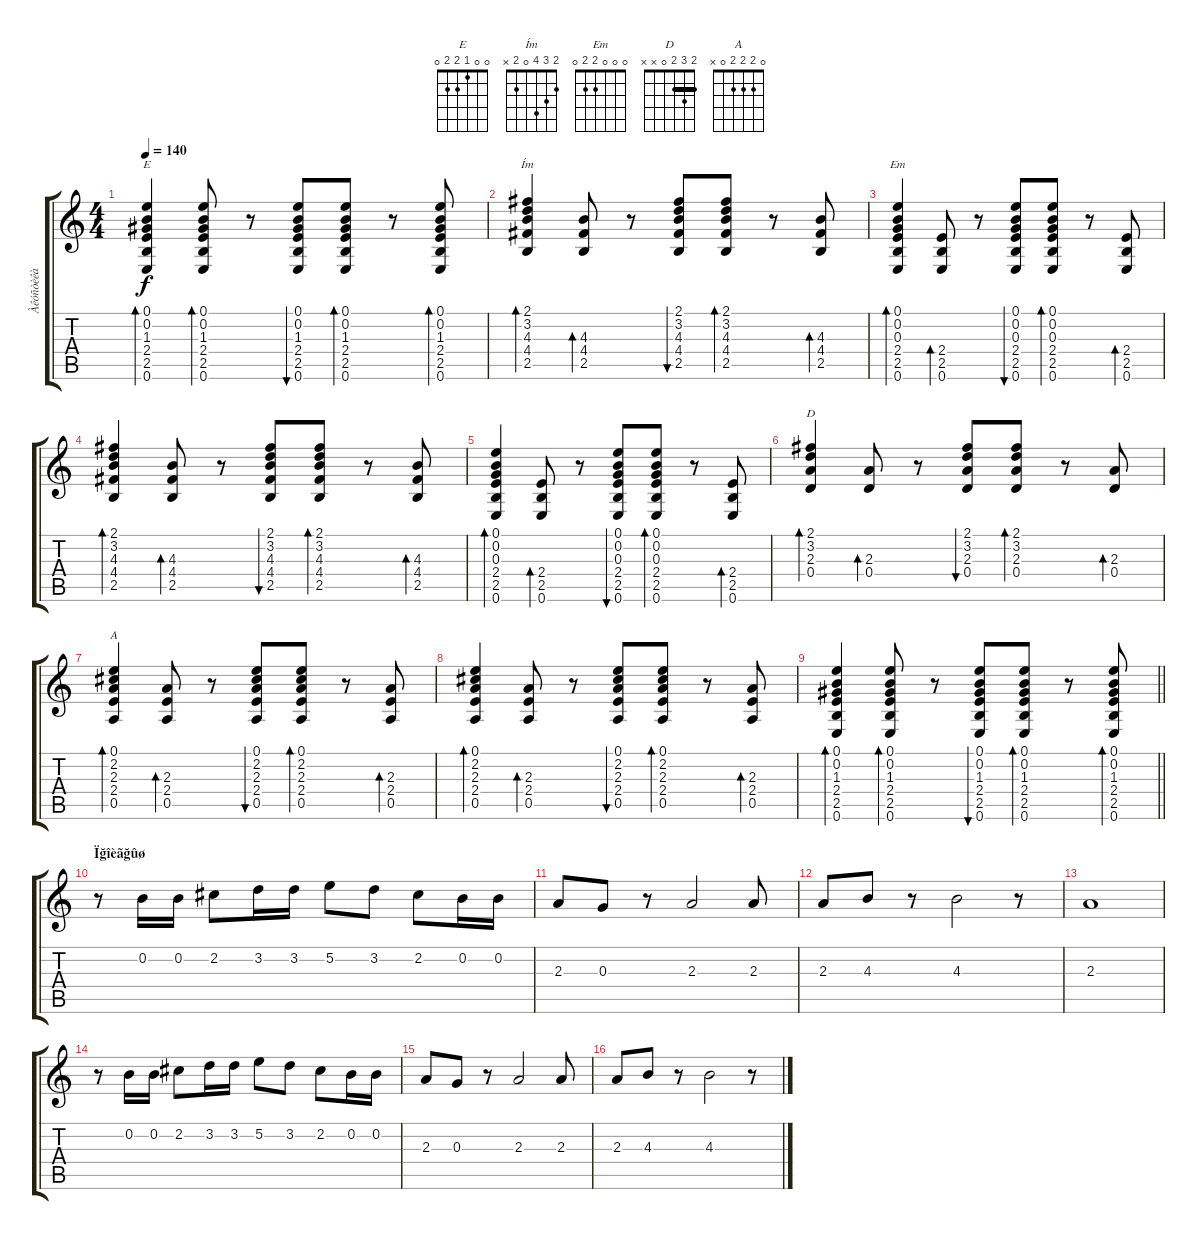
\track ("Àêóñòèêà" "Àêóñòèêà") {instrument acousticguitarsteel}
\staff {score tabs}
\tuning (E4 B3 G3 D3 A2 E2) {hide}
\chord ("E" 0 0 1 2 2 0)
\chord ("Ím" 2 3 4 0 2 x)
\chord ("Em" 0 0 0 2 2 0)
\chord ("D" 2 3 2 0 x x) {barre 2}
\chord ("A" 0 2 2 2 0 x)
\ts (4 4)
\tempo 140
\clef g2
\ks c
(0.1 0.2 1.3 2.4 2.5 0.6).4{bd 30 ch "E" dy f} (0.1 0.2 1.3 2.4 2.5 0.6).8{bd 30} r.8 (0.1 0.2 1.3 2.4 2.5 0.6).8{bu 30} (0.1 0.2 1.3 2.4 2.5 0.6).8{bd 30} r.8 (0.1 0.2 1.3 2.4 2.5 0.6).8{bd 30} |
(2.1 3.2 4.3 4.4 2.5).4{bd 30 ch "Ím"} (4.3 4.4 2.5).8{bd 30} r.8 (2.1 3.2 4.3 4.4 2.5).8{bu 30} (2.1 3.2 4.3 4.4 2.5).8{bd 30} r.8 (4.3 4.4 2.5).8{bd 30} |
(0.1 0.2 0.3 2.4 2.5 0.6).4{bd 30 ch "Em"} (2.4 2.5 0.6).8{bd 30} r.8 (0.1 0.2 0.3 2.4 2.5 0.6).8{bu 30} (0.1 0.2 0.3 2.4 2.5 0.6).8{bd 30} r.8 (2.4 2.5 0.6).8{bd 30} |
(2.1 3.2 4.3 4.4 2.5).4{bd 30} (4.3 4.4 2.5).8{bd 30} r.8 (2.1 3.2 4.3 4.4 2.5).8{bu 30} (2.1 3.2 4.3 4.4 2.5).8{bd 30} r.8 (4.3 4.4 2.5).8{bd 30} |
(0.1 0.2 0.3 2.4 2.5 0.6).4{bd 30} (2.4 2.5 0.6).8{bd 30} r.8 (0.1 0.2 0.3 2.4 2.5 0.6).8{bu 30} (0.1 0.2 0.3 2.4 2.5 0.6).8{bd 30} r.8 (2.4 2.5 0.6).8{bd 30} |
(2.1 3.2 2.3 0.4).4{bd 30 ch "D"} (2.3 0.4).8{bd 30} r.8 (2.1 3.2 2.3 0.4).8{bu 30} (2.1 3.2 2.3 0.4).8{bd 30} r.8 (2.3 0.4).8{bd 30} |
(0.1 2.2 2.3 2.4 0.5).4{bd 30 ch "A"} (2.3 2.4 0.5).8{bd 30} r.8 (0.1 2.2 2.3 2.4 0.5).8{bu 30} (0.1 2.2 2.3 2.4 0.5).8{bd 30} r.8 (2.3 2.4 0.5).8{bd 30} |
(0.1 2.2 2.3 2.4 0.5).4{bd 30} (2.3 2.4 0.5).8{bd 30} r.8 (0.1 2.2 2.3 2.4 0.5).8{bu 30} (0.1 2.2 2.3 2.4 0.5).8{bd 30} r.8 (2.3 2.4 0.5).8{bd 30} |
\barLineRight lightlight
(0.1 0.2 1.3 2.4 2.5 0.6).4{bd 30} (0.1 0.2 1.3 2.4 2.5 0.6).8{bd 30} r.8 (0.1 0.2 1.3 2.4 2.5 0.6).8{bu 30} (0.1 0.2 1.3 2.4 2.5 0.6).8{bd 30} r.8 (0.1 0.2 1.3 2.4 2.5 0.6).8{bd 30} |
\section ("" "Ïğîèãğûø")
r.8 0.2.16 0.2.16 2.2.8 3.2.16 3.2.16 5.2.8 3.2.8 2.2.8 0.2.16 0.2.16 |
2.3.8 0.3.8 r.8 2.3.2 2.3.8 |
2.3.8 4.3.8 r.8 4.3.2 r.8 |
2.3.1 |
r.8 0.2.16 0.2.16 2.2.8 3.2.16 3.2.16 5.2.8 3.2.8 2.2.8 0.2.16 0.2.16 |
2.3.8 0.3.8 r.8 2.3.2 2.3.8 |
2.3.8 4.3.8 r.8 4.3.2 r.8
